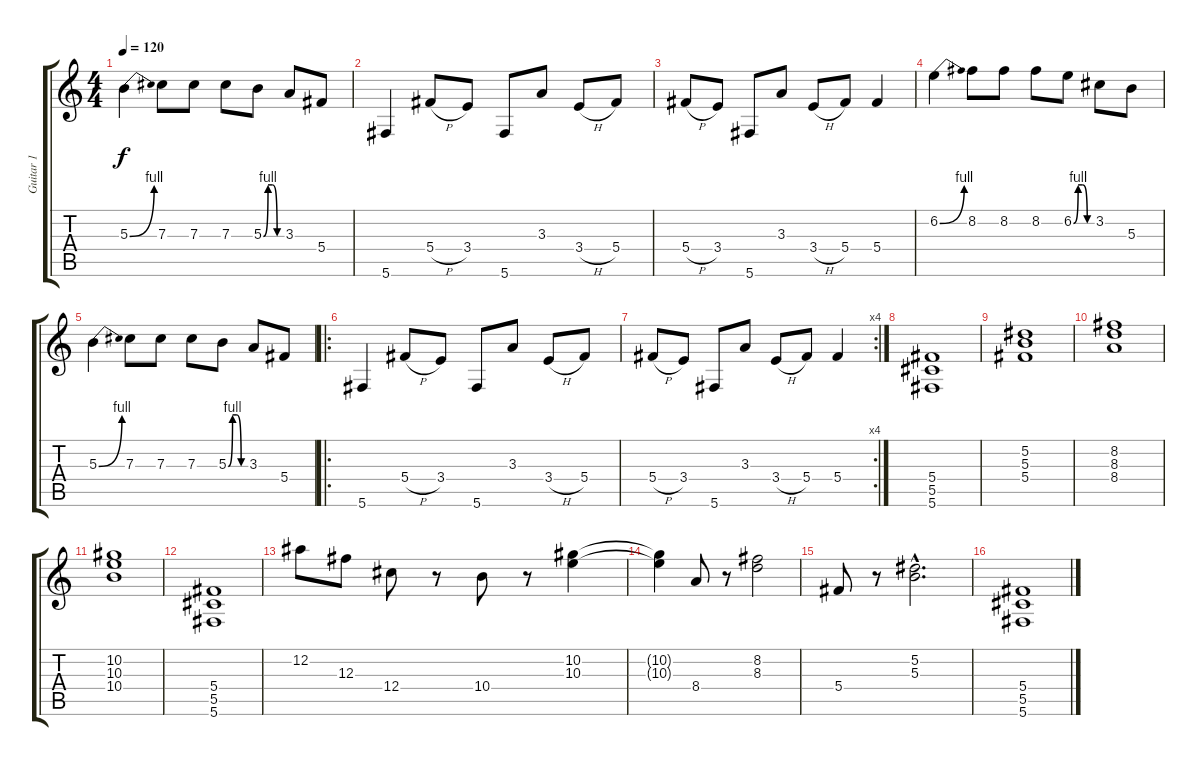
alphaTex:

\track ("Guitar 1" "Guitar 1") {instrument overdrivenguitar}
\staff {score tabs}
\tuning (Eb4 Bb3 Gb3 Db3 Ab2 Db2) {hide}
\ts (4 4)
\tempo 120
\clef g2
\ks c
5.3{be (bend 0 0 60 4)}.4{dy f} 7.3.8 7.3.8 7.3.8 5.3{be (custom 0 0 15 4 30 4 45 0 60 0)}.8 3.3.8 5.4.8 |
5.6.4 5.4{h}.8 3.4.8 5.6.8 3.3.8 3.4{h}.8 5.4.8 |
5.4{h}.8 3.4.8 5.6.8 3.3.8 3.4{h}.8 5.4.8 5.4.4 |
6.2{be (bend 0 0 60 4)}.4 8.2.8 8.2.8 8.2.8 6.2{be (custom 0 0 15 4 30 4 45 0 60 0)}.8 3.2.8 5.3.8 |
5.3{be (bend 0 0 60 4)}.4 7.3.8 7.3.8 7.3.8 5.3{be (custom 0 0 15 4 30 4 45 0 60 0)}.8 3.3.8 5.4.8 |
\ro
5.6.4 5.4{h}.8 3.4.8 5.6.8 3.3.8 3.4{h}.8 5.4.8 |
\rc 4
5.4{h}.8 3.4.8 5.6.8 3.3.8 3.4{h}.8 5.4.8 5.4.4 |
(5.4 5.5 5.6).1 |
(5.2 5.3 5.4).1 |
(8.2 8.3 8.4).1 |
(10.2 10.3 10.4).1 |
(5.4 5.5 5.6).1 |
12.2.8 12.3.8 12.4.8 r.8 10.4.8 r.8 (10.2 10.3).4 |
(10.2{t} 10.3{t}).4 8.4.8 r.8 (8.2 8.3).2 |
5.4.8 r.8 (5.2{hac} 5.3{hac}).2{d} |
(5.4 5.5 5.6).1
